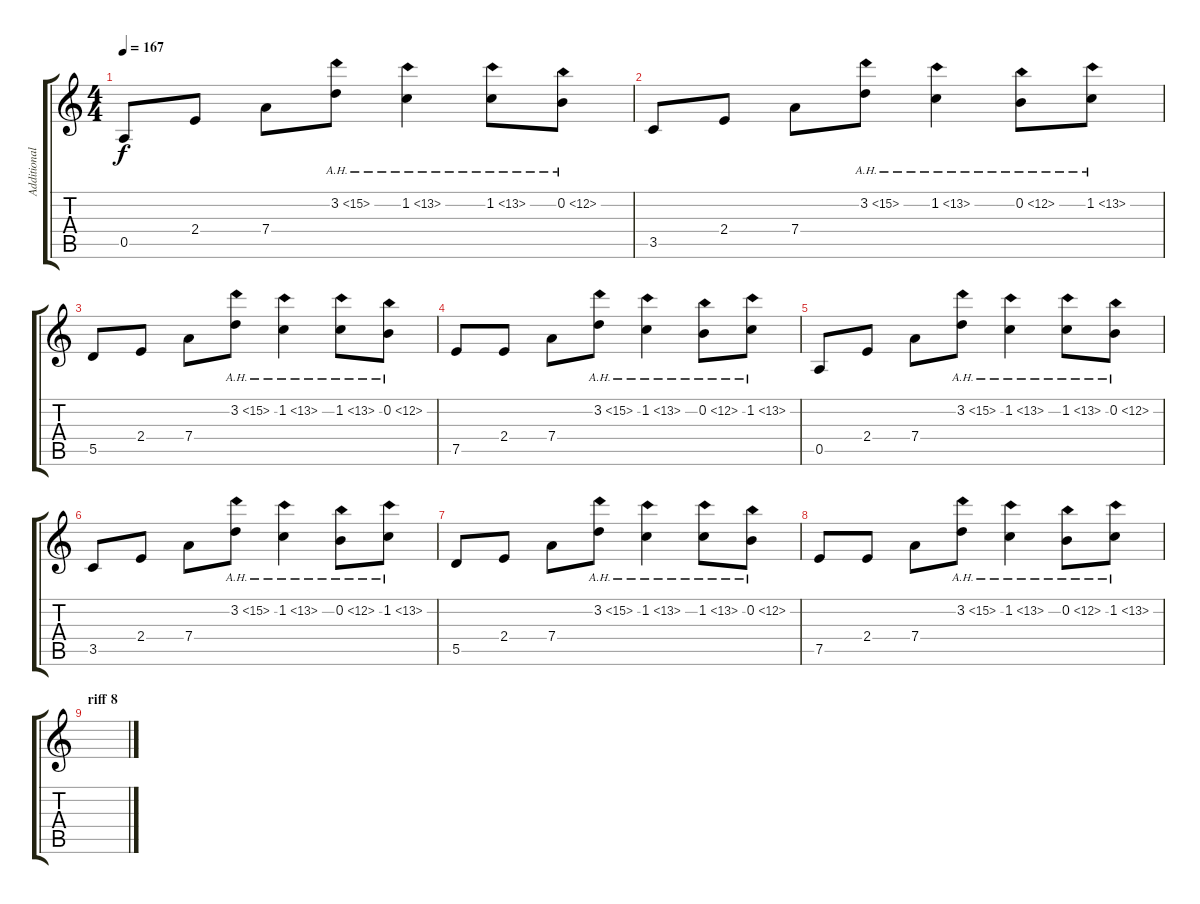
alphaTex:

\track ("Additional Guitar" "Additional") {instrument acousticguitarsteel}
\staff {score tabs}
\tuning (E4 B3 G3 D3 A2 E2) {hide}
\ts (4 4)
\tempo 167
\clef g2
\ks c
0.5.8{dy f} 2.4.8 7.4.8 3.2{ah 12}.8 1.2{ah 12}.4 1.2{ah 12}.8 0.2{ah 12}.8 |
3.5.8 2.4.8 7.4.8 3.2{ah 12}.8 1.2{ah 12}.4 0.2{ah 12}.8 1.2{ah 12}.8 |
5.5.8 2.4.8 7.4.8 3.2{ah 12}.8 1.2{ah 12}.4 1.2{ah 12}.8 0.2{ah 12}.8 |
7.5.8 2.4.8 7.4.8 3.2{ah 12}.8 1.2{ah 12}.4 0.2{ah 12}.8 1.2{ah 12}.8 |
0.5.8 2.4.8 7.4.8 3.2{ah 12}.8 1.2{ah 12}.4 1.2{ah 12}.8 0.2{ah 12}.8 |
3.5.8 2.4.8 7.4.8 3.2{ah 12}.8 1.2{ah 12}.4 0.2{ah 12}.8 1.2{ah 12}.8 |
5.5.8 2.4.8 7.4.8 3.2{ah 12}.8 1.2{ah 12}.4 1.2{ah 12}.8 0.2{ah 12}.8 |
7.5.8 2.4.8 7.4.8 3.2{ah 12}.8 1.2{ah 12}.4 0.2{ah 12}.8 1.2{ah 12}.8 |
\section ("" "riff 8")
